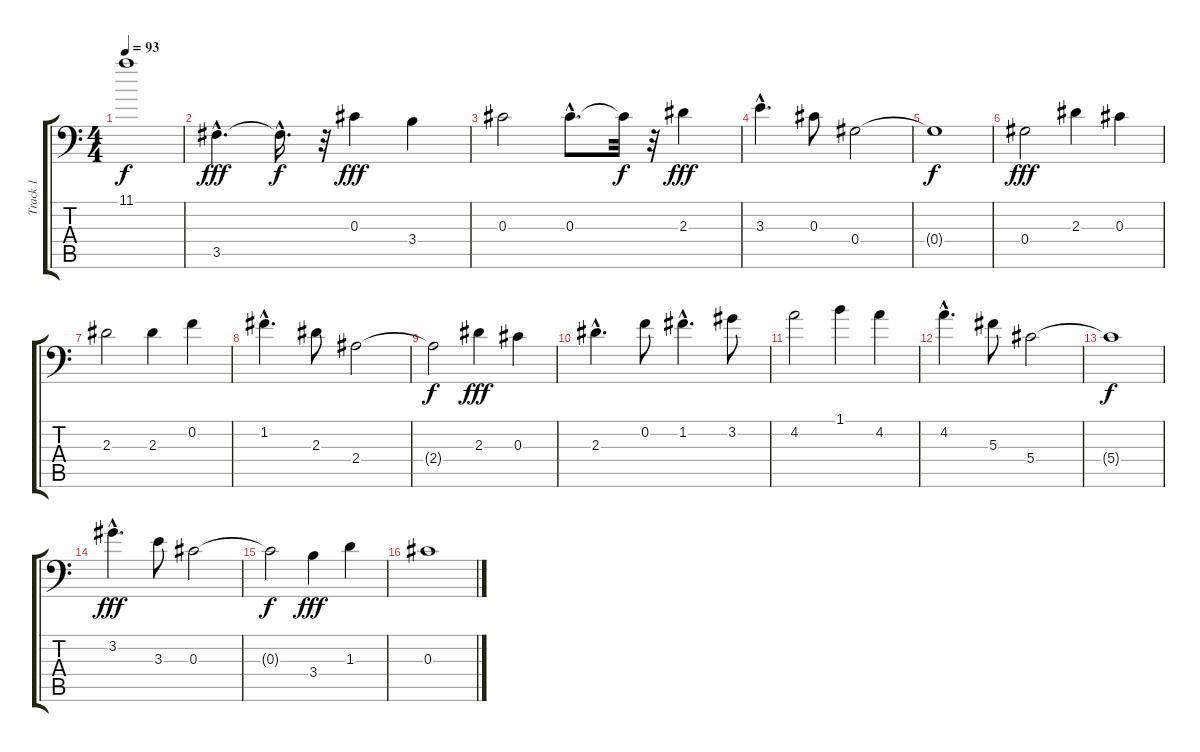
\track ("Track 1" "Track 1") {instrument distortionguitar}
\staff {score tabs}
\tuning (Bb3 F3 Db3 Ab2 Eb2 Bb1) {hide}
\ts (4 4)
\tempo 93
\clef f4
\ks c
11.1{t}.1{dy f} |
3.5{hac}.4{d dy fff} 3.5{hac t}.16{d dy f} r.32 0.3.4{dy fff} 3.4.4 |
0.3.2 0.3{hac}.8{d} 0.3{t}.32{dy f} r.32 2.3.4{dy fff} |
3.3{hac}.4{d} 0.3.8 0.4.2 |
0.4{t}.1{dy f} |
0.4.2{dy fff} 2.3.4 0.3.4 |
2.3.2 2.3.4 0.2.4 |
1.2{hac}.4{d} 2.3.8 2.4.2 |
2.4{t}.2{dy f} 2.3.4{dy fff} 0.3.4 |
2.3{hac}.4{d} 0.2.8 1.2{hac}.4{d} 3.2.8 |
4.2.2 1.1.4 4.2.4 |
4.2{hac}.4{d} 5.3.8 5.4.2 |
5.4{t}.1{dy f} |
3.2{hac}.4{d dy fff} 3.3.8 0.3.2 |
0.3{t}.2{dy f} 3.4.4{dy fff} 1.3.4 |
0.3.1
